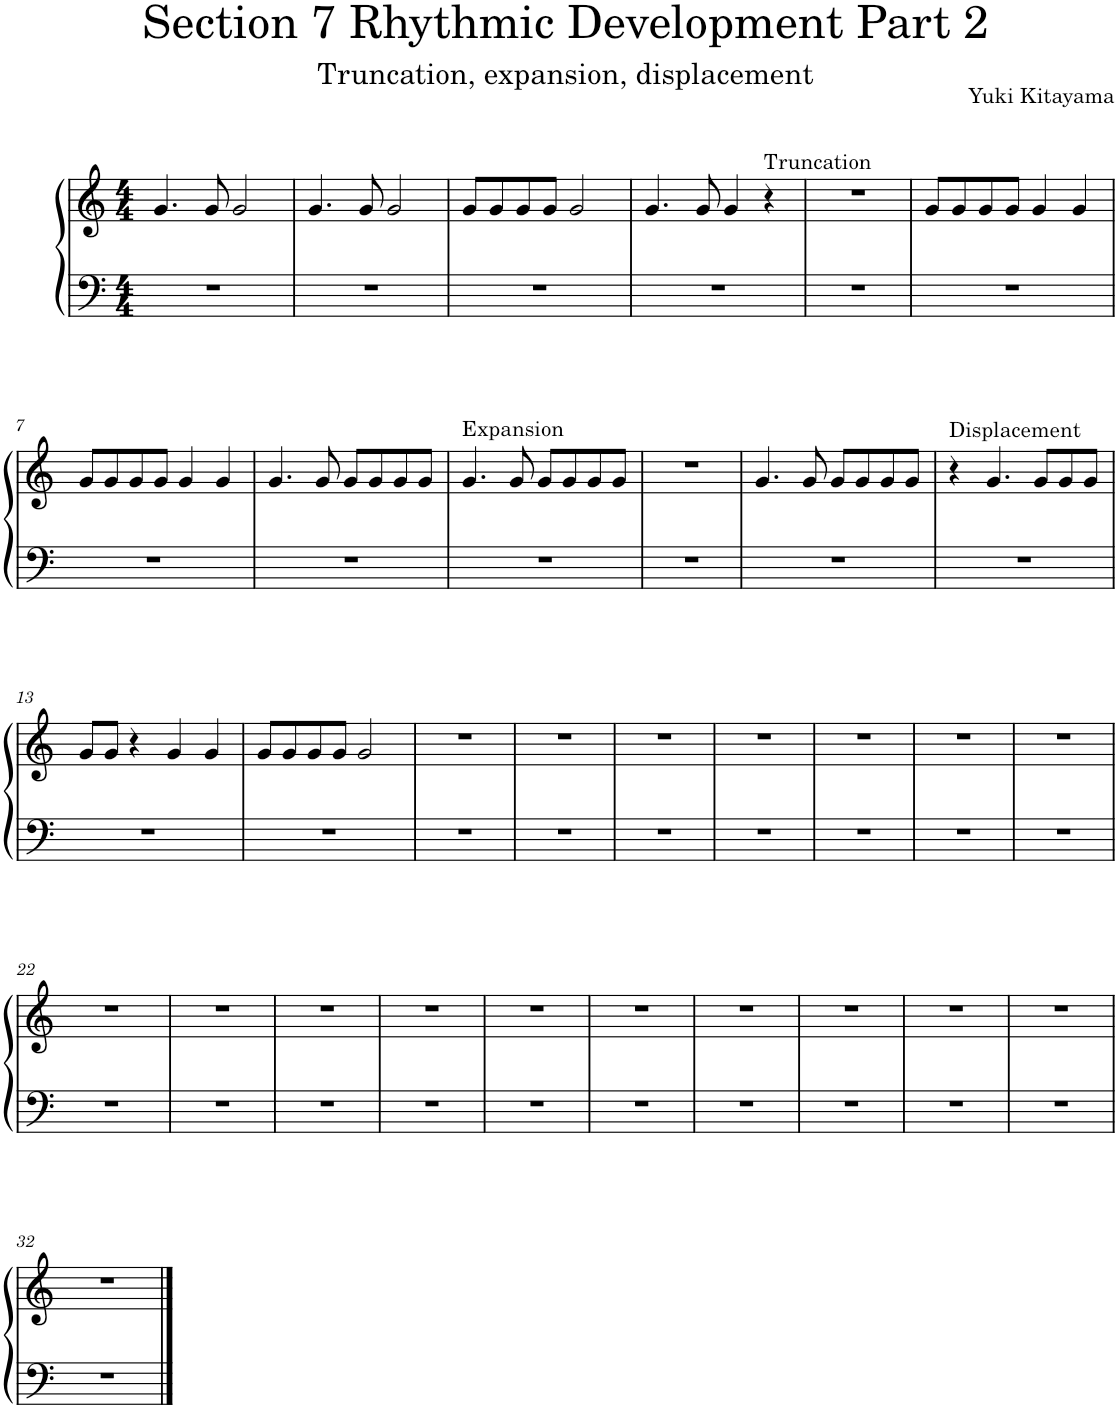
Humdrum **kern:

**kern	**kern
*part1	*part1
*staff2	*staff1
*I"Piano	*
*I'Pno.	*
*clefF4	*clefG2
*k[]	*k[]
*M4/4	*M4/4
=1	=1
1r	4.g/
.	8g/
.	2g/
=2	=2
1r	4.g/
.	8g/
.	2g/
=3	=3
1r	8g/L
.	8g/
.	8g/
.	8g/J
.	2g/
=4	=4
1r	4.g/
.	8g/
.	4g/
!	!LO:TX:a:t=Truncation
.	4r
=5	=5
1r	1r
=6	=6
1r	8g/L
.	8g/
.	8g/
.	8g/J
.	4g/
.	4g/
!!LO:LB:g=z
=7	=7
1r	8g/L
.	8g/
.	8g/
.	8g/J
.	4g/
.	4g/
=8	=8
1r	4.g/
.	8g/
.	8g/L
.	8g/
.	8g/
.	8g/J
=9	=9
!	!LO:TX:a:t=Expansion
1r	4.g/
.	8g/
.	8g/L
.	8g/
.	8g/
.	8g/J
=10	=10
1r	1r
=11	=11
1r	4.g/
.	8g/
.	8g/L
.	8g/
.	8g/
.	8g/J
=12	=12
!	!LO:TX:a:t=Displacement
1r	4r
.	4.g/
.	8g/L
.	8g/
.	8g/J
!!LO:LB:g=z
=13	=13
1r	8g/L
.	8g/J
.	4r
.	4g/
.	4g/
=14	=14
1r	8g/L
.	8g/
.	8g/
.	8g/J
.	2g/
=15	=15
1r	1r
=16	=16
1r	1r
=17	=17
1r	1r
=18	=18
1r	1r
=19	=19
1r	1r
=20	=20
1r	1r
=21	=21
1r	1r
!!LO:LB:g=z
=22	=22
1r	1r
=23	=23
1r	1r
=24	=24
1r	1r
=25	=25
1r	1r
=26	=26
1r	1r
=27	=27
1r	1r
=28	=28
1r	1r
=29	=29
1r	1r
=30	=30
1r	1r
=31	=31
1r	1r
!!LO:LB:g=z
=32	=32
1r	1r
==	==
*-	*-
